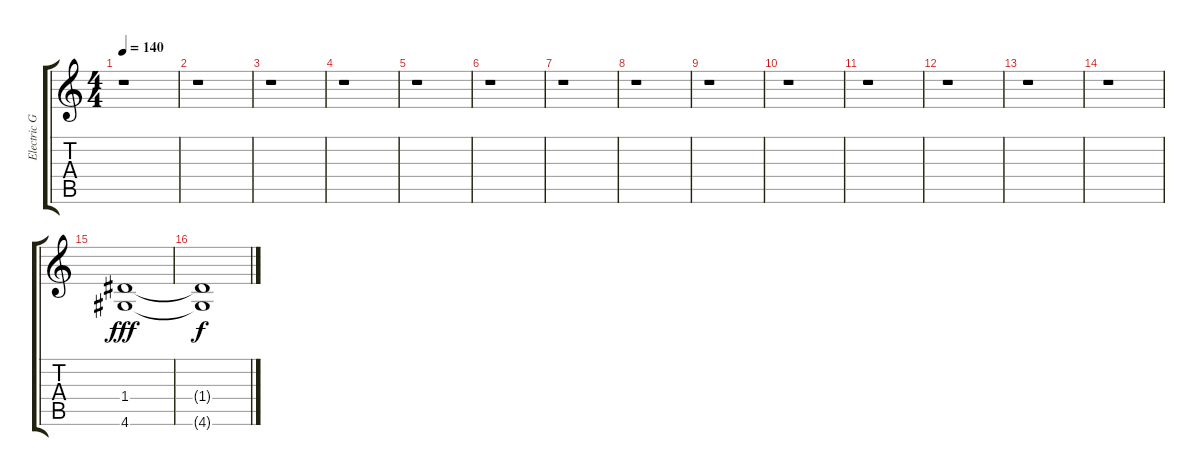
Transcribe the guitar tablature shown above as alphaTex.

\track ("Electric Guitar 2" "Electric G") {instrument distortionguitar}
\staff {score tabs}
\tuning (E4 B3 G3 D3 A2 E2) {hide}
\ts (4 4)
\tempo 140
\clef g2
\ks c
r.1{dy fff} |
r.1 |
r.1 |
r.1 |
r.1 |
r.1 |
r.1 |
r.1 |
r.1 |
r.1 |
r.1 |
r.1 |
r.1 |
r.1 |
(1.4 4.6).1 |
(1.4{t} 4.6{t}).1{dy f}
